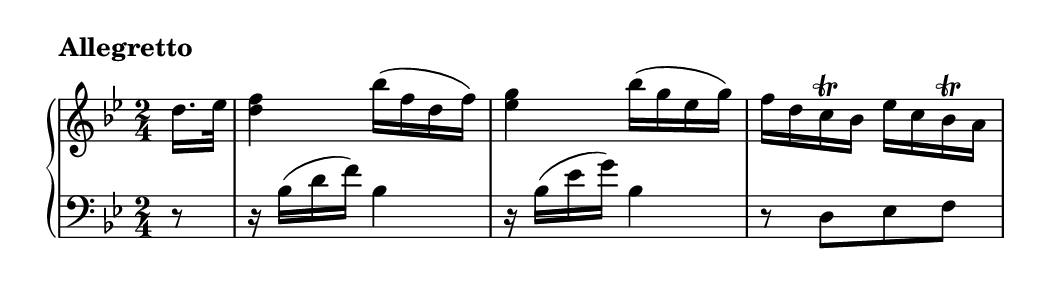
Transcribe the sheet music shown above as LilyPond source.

\version "2.22.2"
\header {
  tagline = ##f
}
\paper {
  paper-height = 6\cm
  paper-width = 18\cm
}
\layout {
  indent = #0
  ragged-right = ##f
}

\include "../../stylesheets/typography.ly"
\score {
  \header {
    piece = "Allegretto"
  }
  \new PianoStaff <<
    \new Staff \relative d'' {
      \clef "treble" \time 2/4 \key bes \major
      \partial 8 d16. es32 |
      <f d>4 bes16 ( f d f ) |
      <g es>4 bes16 ( g es g ) |
      f16 d c \trill bes es c bes \trill a
    }
    \new Staff \relative bes {
      \clef "bass" \time 2/4 \key bes \major
      \partial 8 r8 |
      r16 bes ( d f ) bes,4 |
      r16 bes ( es g ) bes,4 |
      r8 d, [ es f ]
    }
  >>
}
